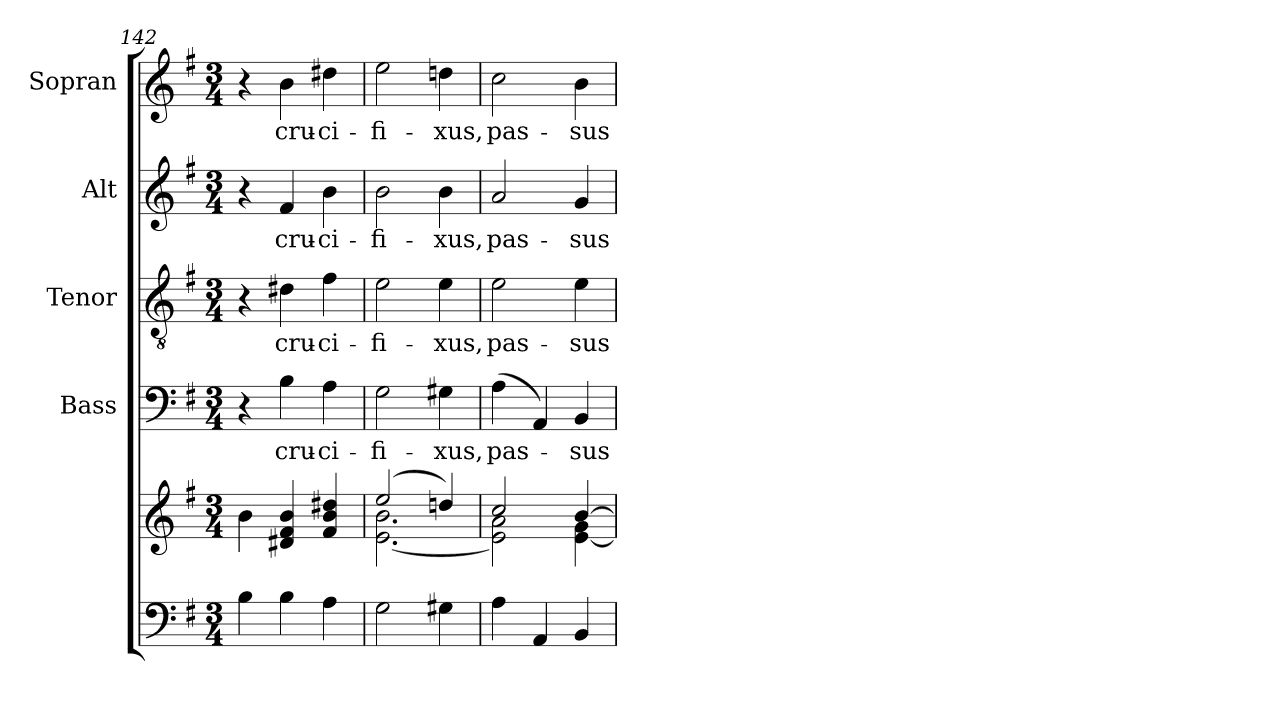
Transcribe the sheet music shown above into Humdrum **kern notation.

**kern	**kern	**kern	**text	**kern	**text	**kern	**text	**kern	**text
*part5	*part5	*part4	*part4	*part3	*part3	*part2	*part2	*part1	*part1
*staff6	*staff5	*staff4	*staff4	*staff3	*staff3	*staff2	*staff2	*staff1	*staff1
*	*	*I"Bass	*	*I"Tenor	*	*I"Alt	*	*I"Sopran	*
*	*	*I'B.	*	*I'T.	*	*I'A.	*	*I'S.	*
!!LO:LB:g=z
*clefF4	*clefG2	*clefF4	*	*clefGv2	*	*clefG2	*	*clefG2	*
*k[f#]	*k[f#]	*k[f#]	*	*k[f#]	*	*k[f#]	*	*k[f#]	*
*G:	*G:	*G:	*	*G:	*	*G:	*	*G:	*
*M3/4	*M3/4	*M3/4	*	*M3/4	*	*M3/4	*	*M3/4	*
=142	=142	=142	=142	=142	=142	=142	=142	=142	=142
4B\	4b\	4r	.	4r	.	4r	.	4r	.
!	!	!	!LO:LY:b	!	!LO:LY:b	!	!LO:LY:b	!	!LO:LY:b
4B\	4d#X/ 4f#/ 4b/	4B\	cru-	4d#X\	cru-	4f#/	cru-	4b\	cru-
!	!	!	!LO:LY:b	!	!LO:LY:b	!	!LO:LY:b	!	!LO:LY:b
4A\	4f#/ 4b/ 4dd#X/	4A\	-ci-	4f#\	-ci-	4b\	-ci-	4dd#X\	-ci-
=143	=143	=143	=143	=143	=143	=143	=143	=143	=143
*	*^	*	*	*	*	*	*	*	*
!	!	!	!	!LO:LY:b	!	!LO:LY:b	!	!LO:LY:b	!	!LO:LY:b
2G\	(2ee/	[<2.e\ 2.b\	2G\	-fi-	2e\	-fi-	2b\	-fi-	2ee\	-fi-
!	!	!	!	!LO:LY:b	!	!LO:LY:b	!	!LO:LY:b	!	!LO:LY:b
4G#X\	4ddn/)	.	4G#X\	-xus,	4e\	-xus,	4b\	-xus,	4ddn\	-xus,
=144	=144	=144	=144	=144	=144	=144	=144	=144	=144	=144
!	!	!	!	!LO:LY:b	!	!LO:LY:b	!	!LO:LY:b	!	!LO:LY:b
4A\	2cc/	2e\] 2a\	(>4A\	pas-	2e\	pas-	2a/	pas-	2cc\	pas-
4AA/	.	.	4AA/)	.	.	.	.	.	.	.
!	!	!	!	!LO:LY:b	!	!LO:LY:b	!	!LO:LY:b	!	!LO:LY:b
4BB/	[>4b/	[<4e\ 4g\	4BB/	-sus	4e\	-sus	4g/	-sus	4b\	-sus
*	*v	*v	*	*	*	*	*	*	*	*
=	=	=	=	=	=	=	=	=	=
*-	*-	*-	*-	*-	*-	*-	*-	*-	*-
